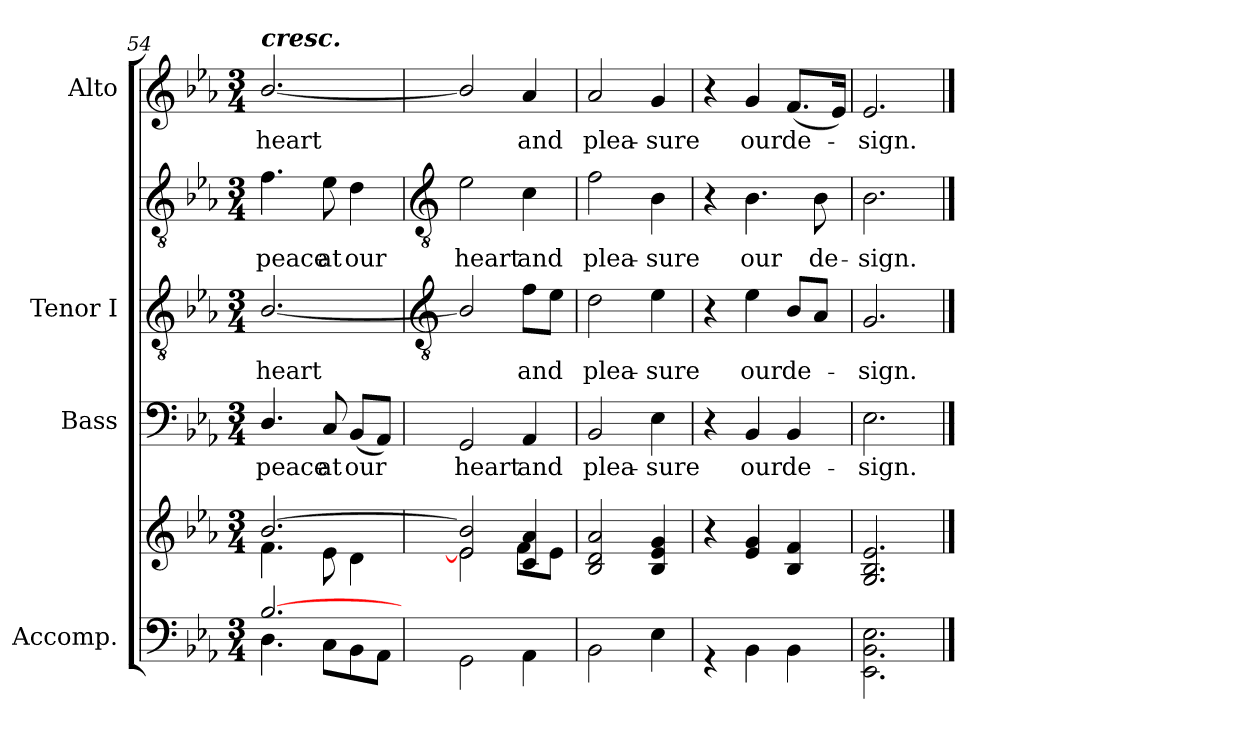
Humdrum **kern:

**kern	**kern	**kern	**text	**kern	**text	**kern	**text	**kern	**text
*part4	*part4	*part3	*part3	*part2	*part2	*part2	*part2	*part1	*part1
*staff6	*staff5	*staff4	*staff4	*staff3	*staff3	*staff2	*staff2	*staff1	*staff1
*I"Accomp.	*	*I"Bass	*	*I"Tenor I	*	*	*	*I"Alto	*
*	*	*I'B	*	*I'T	*	*	*	*I'A	*
*clefF4	*clefG2	*clefF4	*	*clefGv2	*	*clefGv2	*	*clefG2	*
*k[b-e-a-]	*k[b-e-a-]	*k[b-e-a-]	*	*k[b-e-a-]	*	*k[b-e-a-]	*	*k[b-e-a-]	*
*E-:	*E-:	*E-:	*	*E-:	*	*E-:	*	*E-:	*
*M3/4	*M3/4	*M3/4	*	*M3/4	*	*M3/4	*	*M3/4	*
=54	=54	=54	=54	=54	=54	=54	=54	=54	=54
*^	*^	*	*	*	*	*	*	*	*
!	!	!	!	!	!	!	!	!	!	!LO:TX:a:Bi:t=cresc.	!
!	!	!	!	!	!LO:LY:b	!	!LO:LY:b	!	!LO:LY:b	!	!LO:LY:b
[2.B-/	4.D\	[2.b-/	4.f\	4.D/	peace	[2.B-/	heart	4.f	peace	[2.b-/	heart
!	!	!	!	!	!LO:LY:b	!	!	!	!LO:LY:b	!	!
.	8C\L	.	8e-\	8C	at	.	.	8e-	at	.	.
!	!	!	!	!	!LO:LY:b	!	!	!	!LO:LY:b	!	!
.	8BB-\	.	4d\	(<8BB-L	our	.	.	4d	our	.	.
.	8AA-\J	.	.	8AA-J)	.	.	.	.	.	.	.
!!LO:LB:g=z
=55	=55	=55	=55	=55	=55	=55	=55	=55	=55	=55	=55
*	*	*	*	*	*	*clefGv2	*	*clefGv2	*	*	*
!	!	!	!	!	!LO:LY:b	!	!	!	!LO:LY:b	!	!
2.ryy	2GG\	2e-/] 2b-/]	2e-\	2GG	heart	2B-/]	.	2e-	heart	2b-/]	.
!	!	!	!	!	!LO:LY:b	!	!LO:LY:b	!	!LO:LY:b	!	!LO:LY:b
.	4AA-\	4c/ 4a-/	8f\L	4AA-	and	8fL	and	4c	and	4a-	and
.	.	.	8e-\J	.	.	8e-J	.	.	.	.	.
=56	=56	=56	=56	=56	=56	=56	=56	=56	=56	=56	=56
!	!	!	!	!	!LO:LY:b	!	!LO:LY:b	!	!LO:LY:b	!	!LO:LY:b
2.ryy	2BB-\	2B-/ 2d/ 2a-/	2.ryy	2BB-	plea-	2d	plea-	2f	plea-	2a-	plea-
!	!	!	!	!	!LO:LY:b	!	!LO:LY:b	!	!LO:LY:b	!	!LO:LY:b
.	4E-\	4B-/ 4e-/ 4g/	.	4E-	-sure	4e-	-sure	4B-	-sure	4g	-sure
=57	=57	=57	=57	=57	=57	=57	=57	=57	=57	=57	=57
2.ryy	4r	4r	2ryy	4r	.	4r	.	4r	.	4r	.
!	!	!	!	!	!LO:LY:b	!	!LO:LY:b	!	!LO:LY:b	!	!LO:LY:b
.	4BB-\	4e-/ 4g/	.	4BB-	our	4e-	-our	4.B-	our	4g	our
!	!	!	!	!	!LO:LY:b	!	!LO:LY:b	!	!	!	!LO:LY:b
.	4BB-\	4B-/ 4f/	4ryy	4BB-	de-	8B-L	de-	.	.	(<8.fL	de-
!	!	!	!	!	!	!	!	!	!LO:LY:b	!	!
.	.	.	.	.	.	8A-J	.	8B-	de-	.	.
.	.	.	.	.	.	.	.	.	.	16e-J)	.
=58	=58	=58	=58	=58	=58	=58	=58	=58	=58	=58	=58
!	!	!	!	!	!LO:LY:b	!	!LO:LY:b	!	!LO:LY:b	!	!LO:LY:b
2.ryy	2.EE-\ 2.BB-\ 2.E-\	2.G/ 2.B-/ 2.e-/	2.ryy	2.E-	-sign.	2.G	sign.	2.B-	sign.	2.e-	sign.
*v	*v	*	*	*	*	*	*	*	*	*	*
*	*v	*v	*	*	*	*	*	*	*	*
==	==	==	==	==	==	==	==	==	==
*-	*-	*-	*-	*-	*-	*-	*-	*-	*-
